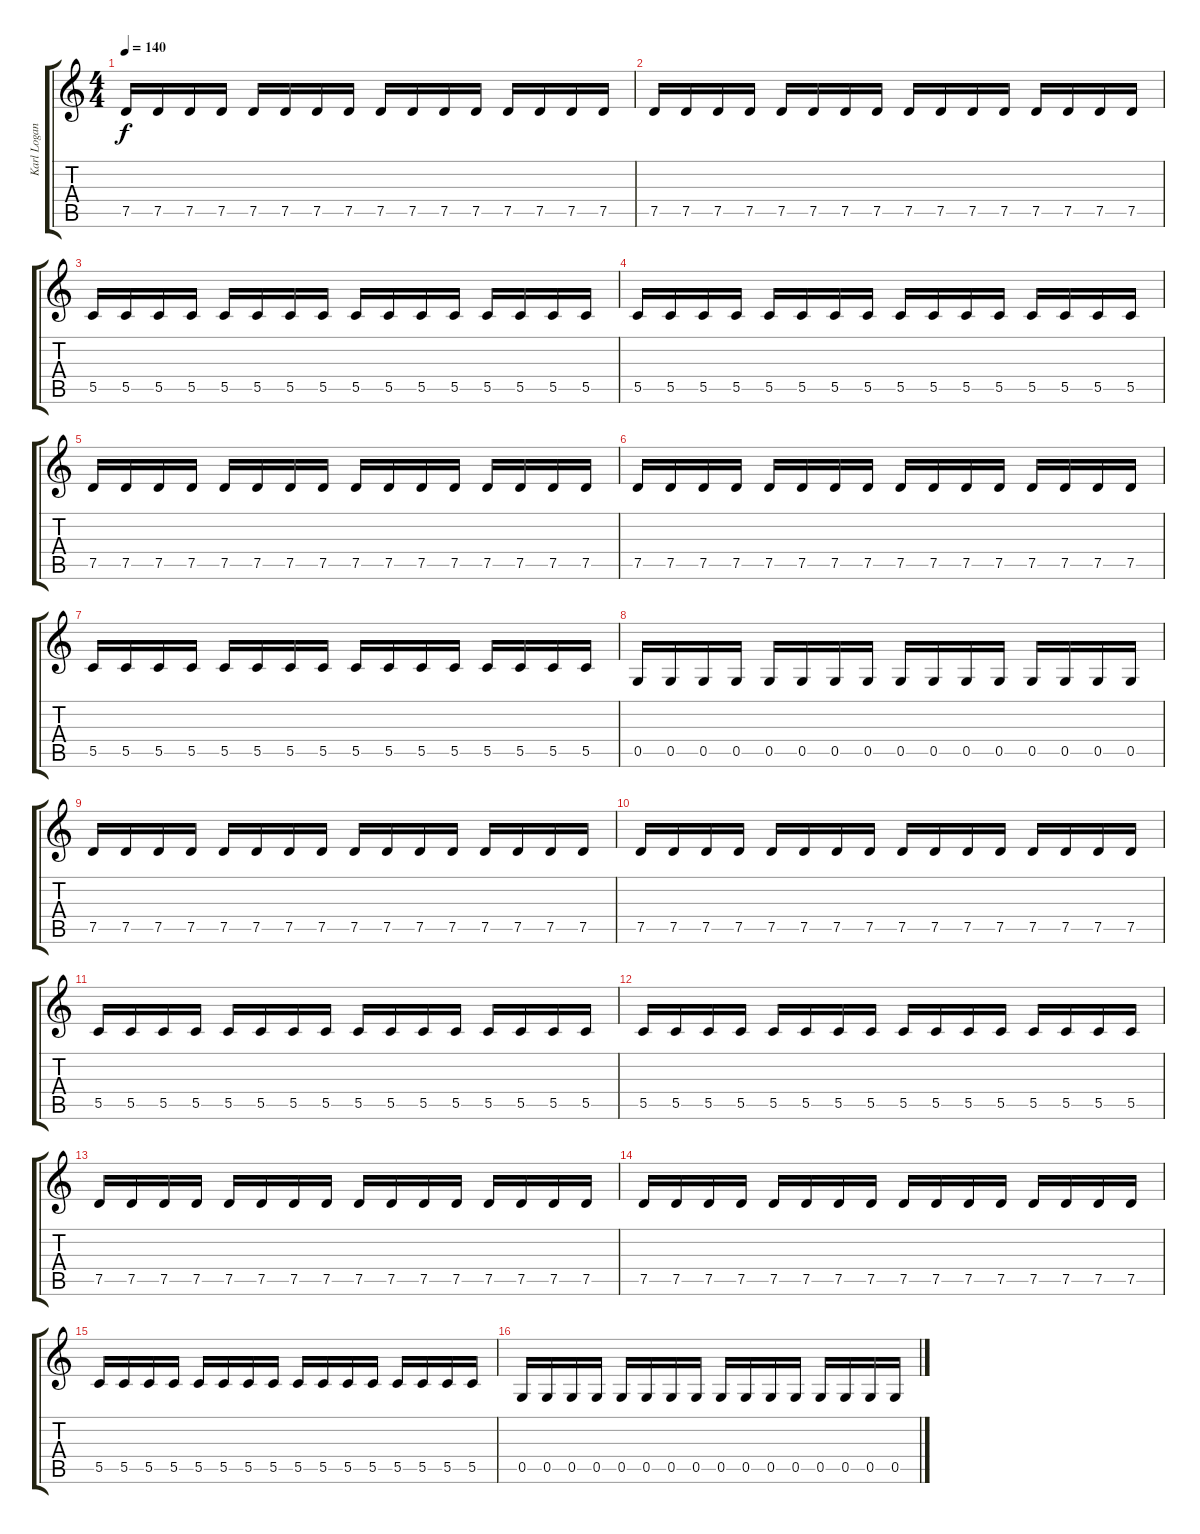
\track ("Karl Logan(Rhytm Guitar)" "Karl Logan") {instrument distortionguitar}
\staff {score tabs}
\tuning (D4 A3 F3 C3 G2 D2) {hide}
\ts (4 4)
\tempo 140
\clef g2
\ks c
7.5.16{dy f} 7.5.16 7.5.16 7.5.16 7.5.16 7.5.16 7.5.16 7.5.16 7.5.16 7.5.16 7.5.16 7.5.16 7.5.16 7.5.16 7.5.16 7.5.16 |
7.5.16 7.5.16 7.5.16 7.5.16 7.5.16 7.5.16 7.5.16 7.5.16 7.5.16 7.5.16 7.5.16 7.5.16 7.5.16 7.5.16 7.5.16 7.5.16 |
5.5.16 5.5.16 5.5.16 5.5.16 5.5.16 5.5.16 5.5.16 5.5.16 5.5.16 5.5.16 5.5.16 5.5.16 5.5.16 5.5.16 5.5.16 5.5.16 |
5.5.16 5.5.16 5.5.16 5.5.16 5.5.16 5.5.16 5.5.16 5.5.16 5.5.16 5.5.16 5.5.16 5.5.16 5.5.16 5.5.16 5.5.16 5.5.16 |
7.5.16 7.5.16 7.5.16 7.5.16 7.5.16 7.5.16 7.5.16 7.5.16 7.5.16 7.5.16 7.5.16 7.5.16 7.5.16 7.5.16 7.5.16 7.5.16 |
7.5.16 7.5.16 7.5.16 7.5.16 7.5.16 7.5.16 7.5.16 7.5.16 7.5.16 7.5.16 7.5.16 7.5.16 7.5.16 7.5.16 7.5.16 7.5.16 |
5.5.16 5.5.16 5.5.16 5.5.16 5.5.16 5.5.16 5.5.16 5.5.16 5.5.16 5.5.16 5.5.16 5.5.16 5.5.16 5.5.16 5.5.16 5.5.16 |
0.5.16 0.5.16 0.5.16 0.5.16 0.5.16 0.5.16 0.5.16 0.5.16 0.5.16 0.5.16 0.5.16 0.5.16 0.5.16 0.5.16 0.5.16 0.5.16 |
7.5.16 7.5.16 7.5.16 7.5.16 7.5.16 7.5.16 7.5.16 7.5.16 7.5.16 7.5.16 7.5.16 7.5.16 7.5.16 7.5.16 7.5.16 7.5.16 |
7.5.16 7.5.16 7.5.16 7.5.16 7.5.16 7.5.16 7.5.16 7.5.16 7.5.16 7.5.16 7.5.16 7.5.16 7.5.16 7.5.16 7.5.16 7.5.16 |
5.5.16 5.5.16 5.5.16 5.5.16 5.5.16 5.5.16 5.5.16 5.5.16 5.5.16 5.5.16 5.5.16 5.5.16 5.5.16 5.5.16 5.5.16 5.5.16 |
5.5.16 5.5.16 5.5.16 5.5.16 5.5.16 5.5.16 5.5.16 5.5.16 5.5.16 5.5.16 5.5.16 5.5.16 5.5.16 5.5.16 5.5.16 5.5.16 |
7.5.16 7.5.16 7.5.16 7.5.16 7.5.16 7.5.16 7.5.16 7.5.16 7.5.16 7.5.16 7.5.16 7.5.16 7.5.16 7.5.16 7.5.16 7.5.16 |
7.5.16 7.5.16 7.5.16 7.5.16 7.5.16 7.5.16 7.5.16 7.5.16 7.5.16 7.5.16 7.5.16 7.5.16 7.5.16 7.5.16 7.5.16 7.5.16 |
5.5.16 5.5.16 5.5.16 5.5.16 5.5.16 5.5.16 5.5.16 5.5.16 5.5.16 5.5.16 5.5.16 5.5.16 5.5.16 5.5.16 5.5.16 5.5.16 |
0.5.16 0.5.16 0.5.16 0.5.16 0.5.16 0.5.16 0.5.16 0.5.16 0.5.16 0.5.16 0.5.16 0.5.16 0.5.16 0.5.16 0.5.16 0.5.16
